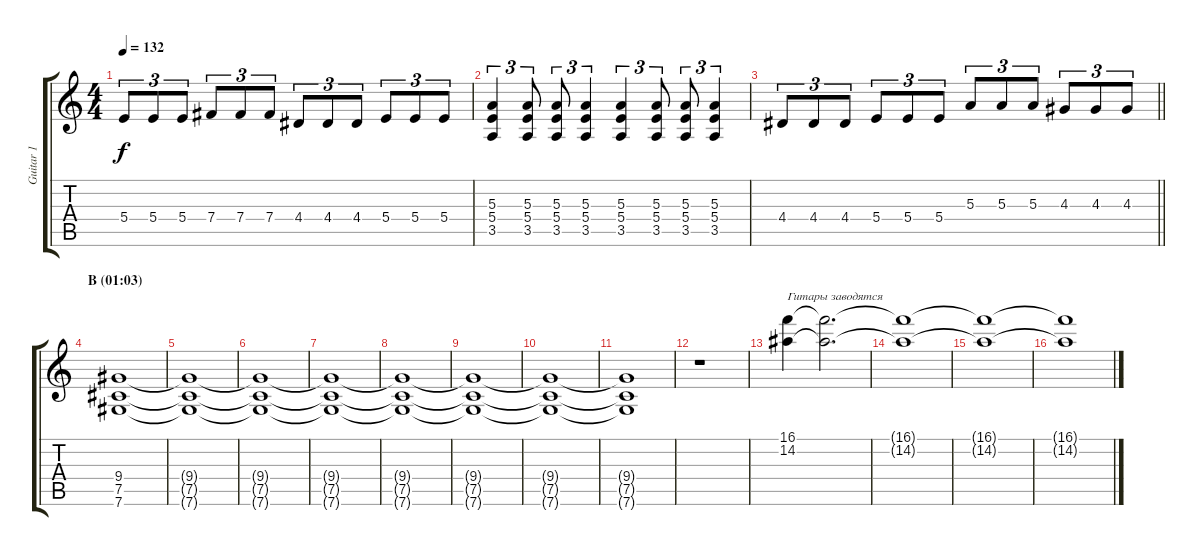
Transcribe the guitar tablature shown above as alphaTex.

\track ("Guitar 1" "Guitar 1") {instrument distortionguitar}
\staff {score tabs}
\tuning (Db4 Ab3 E3 B2 Gb2 Db2) {hide}
\ts (4 4)
\tempo 132
\clef g2
\ks c
5.4.8{tu (3 2) dy f} 5.4.8{tu (3 2)} 5.4.8{tu (3 2)} 7.4.8{tu (3 2)} 7.4.8{tu (3 2)} 7.4.8{tu (3 2)} 4.4.8{tu (3 2)} 4.4.8{tu (3 2)} 4.4.8{tu (3 2)} 5.4.8{tu (3 2)} 5.4.8{tu (3 2)} 5.4.8{tu (3 2)} |
(5.3 5.4 3.5).4{tu (3 2)} (5.3 5.4 3.5).8{tu (3 2)} (5.3 5.4 3.5).8{tu (3 2)} (5.3 5.4 3.5).4{tu (3 2)} (5.3 5.4 3.5).4{tu (3 2)} (5.3 5.4 3.5).8{tu (3 2)} (5.3 5.4 3.5).8{tu (3 2)} (5.3 5.4 3.5).4{tu (3 2)} |
\barLineRight lightlight
4.4.8{tu (3 2)} 4.4.8{tu (3 2)} 4.4.8{tu (3 2)} 5.4.8{tu (3 2)} 5.4.8{tu (3 2)} 5.4.8{tu (3 2)} 5.3.8{tu (3 2)} 5.3.8{tu (3 2)} 5.3.8{tu (3 2)} 4.3.8{tu (3 2)} 4.3.8{tu (3 2)} 4.3.8{tu (3 2)} |
\section ("" "B (01:03)")
(9.4 7.5 7.6).1{volume 0} |
(9.4{t} 7.5{t} 7.6{t}).1 |
(9.4{t} 7.5{t} 7.6{t}).1 |
(9.4{t} 7.5{t} 7.6{t}).1 |
(9.4{t} 7.5{t} 7.6{t}).1 |
(9.4{t} 7.5{t} 7.6{t}).1 |
(9.4{t} 7.5{t} 7.6{t}).1 |
(9.4{t} 7.5{t} 7.6{t}).1 |
r.1 |
(16.1 14.2).4{txt "Гитары заводятся" volume 0 instrument lead5charang} (16.1{t} 14.2{t}).2{d volume 16} |
(16.1{t} 14.2{t}).1 |
(16.1{t} 14.2{t}).1 |
(16.1{t} 14.2{t}).1
